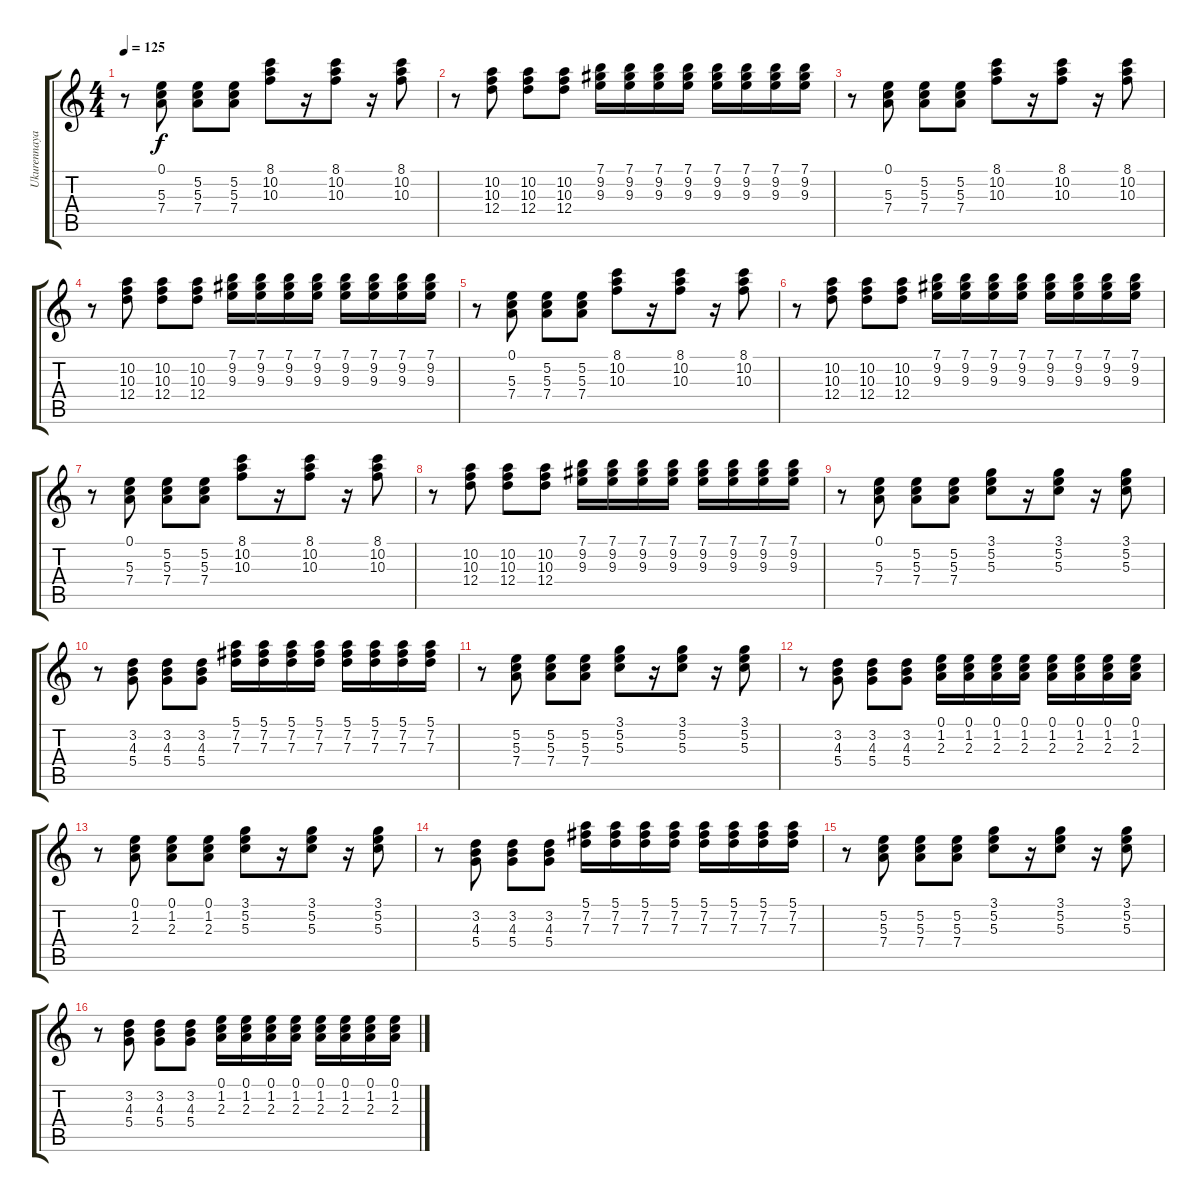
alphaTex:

\track ("Ukurennaya gitara" "Ukurennaya") {instrument electricguitarclean}
\staff {score tabs}
\tuning (E4 B3 G3 D3 A2 E2) {hide}
\ts (4 4)
\tempo 125
\clef g2
\ks c
r.8{dy f} (0.1 5.3 7.4).8 (5.2 5.3 7.4).8 (5.2 5.3 7.4).8 (8.1 10.2 10.3).8 r.16 (8.1 10.2 10.3).8 r.16 (8.1 10.2 10.3).8 |
r.8 (10.2 10.3 12.4).8 (10.2 10.3 12.4).8 (10.2 10.3 12.4).8 (7.1 9.2 9.3).16 (7.1 9.2 9.3).16 (7.1 9.2 9.3).16 (7.1 9.2 9.3).16 (7.1 9.2 9.3).16 (7.1 9.2 9.3).16 (7.1 9.2 9.3).16 (7.1 9.2 9.3).16 |
r.8 (0.1 5.3 7.4).8 (5.2 5.3 7.4).8 (5.2 5.3 7.4).8 (8.1 10.2 10.3).8 r.16 (8.1 10.2 10.3).8 r.16 (8.1 10.2 10.3).8 |
r.8 (10.2 10.3 12.4).8 (10.2 10.3 12.4).8 (10.2 10.3 12.4).8 (7.1 9.2 9.3).16 (7.1 9.2 9.3).16 (7.1 9.2 9.3).16 (7.1 9.2 9.3).16 (7.1 9.2 9.3).16 (7.1 9.2 9.3).16 (7.1 9.2 9.3).16 (7.1 9.2 9.3).16 |
r.8 (0.1 5.3 7.4).8 (5.2 5.3 7.4).8 (5.2 5.3 7.4).8 (8.1 10.2 10.3).8 r.16 (8.1 10.2 10.3).8 r.16 (8.1 10.2 10.3).8 |
r.8 (10.2 10.3 12.4).8 (10.2 10.3 12.4).8 (10.2 10.3 12.4).8 (7.1 9.2 9.3).16 (7.1 9.2 9.3).16 (7.1 9.2 9.3).16 (7.1 9.2 9.3).16 (7.1 9.2 9.3).16 (7.1 9.2 9.3).16 (7.1 9.2 9.3).16 (7.1 9.2 9.3).16 |
r.8 (0.1 5.3 7.4).8 (5.2 5.3 7.4).8 (5.2 5.3 7.4).8 (8.1 10.2 10.3).8 r.16 (8.1 10.2 10.3).8 r.16 (8.1 10.2 10.3).8 |
r.8 (10.2 10.3 12.4).8 (10.2 10.3 12.4).8 (10.2 10.3 12.4).8 (7.1 9.2 9.3).16 (7.1 9.2 9.3).16 (7.1 9.2 9.3).16 (7.1 9.2 9.3).16 (7.1 9.2 9.3).16 (7.1 9.2 9.3).16 (7.1 9.2 9.3).16 (7.1 9.2 9.3).16 |
r.8 (0.1 5.3 7.4).8 (5.2 5.3 7.4).8 (5.2 5.3 7.4).8 (3.1 5.2 5.3).8 r.16 (3.1 5.2 5.3).8 r.16 (3.1 5.2 5.3).8 |
r.8 (3.2 4.3 5.4).8 (3.2 4.3 5.4).8 (3.2 4.3 5.4).8 (5.1 7.2 7.3).16 (5.1 7.2 7.3).16 (5.1 7.2 7.3).16 (5.1 7.2 7.3).16 (5.1 7.2 7.3).16 (5.1 7.2 7.3).16 (5.1 7.2 7.3).16 (5.1 7.2 7.3).16 |
r.8 (5.2 5.3 7.4).8 (5.2 5.3 7.4).8 (5.2 5.3 7.4).8 (3.1 5.2 5.3).8 r.16 (3.1 5.2 5.3).8 r.16 (3.1 5.2 5.3).8 |
r.8 (3.2 4.3 5.4).8 (3.2 4.3 5.4).8 (3.2 4.3 5.4).8 (0.1 1.2 2.3).16 (0.1 1.2 2.3).16 (0.1 1.2 2.3).16 (0.1 1.2 2.3).16 (0.1 1.2 2.3).16 (0.1 1.2 2.3).16 (0.1 1.2 2.3).16 (0.1 1.2 2.3).16 |
r.8 (0.1 1.2 2.3).8 (0.1 1.2 2.3).8 (0.1 1.2 2.3).8 (3.1 5.2 5.3).8 r.16 (3.1 5.2 5.3).8 r.16 (3.1 5.2 5.3).8 |
r.8 (3.2 4.3 5.4).8 (3.2 4.3 5.4).8 (3.2 4.3 5.4).8 (5.1 7.2 7.3).16 (5.1 7.2 7.3).16 (5.1 7.2 7.3).16 (5.1 7.2 7.3).16 (5.1 7.2 7.3).16 (5.1 7.2 7.3).16 (5.1 7.2 7.3).16 (5.1 7.2 7.3).16 |
r.8 (5.2 5.3 7.4).8 (5.2 5.3 7.4).8 (5.2 5.3 7.4).8 (3.1 5.2 5.3).8 r.16 (3.1 5.2 5.3).8 r.16 (3.1 5.2 5.3).8 |
r.8 (3.2 4.3 5.4).8 (3.2 4.3 5.4).8 (3.2 4.3 5.4).8 (0.1 1.2 2.3).16 (0.1 1.2 2.3).16 (0.1 1.2 2.3).16 (0.1 1.2 2.3).16 (0.1 1.2 2.3).16 (0.1 1.2 2.3).16 (0.1 1.2 2.3).16 (0.1 1.2 2.3).16
